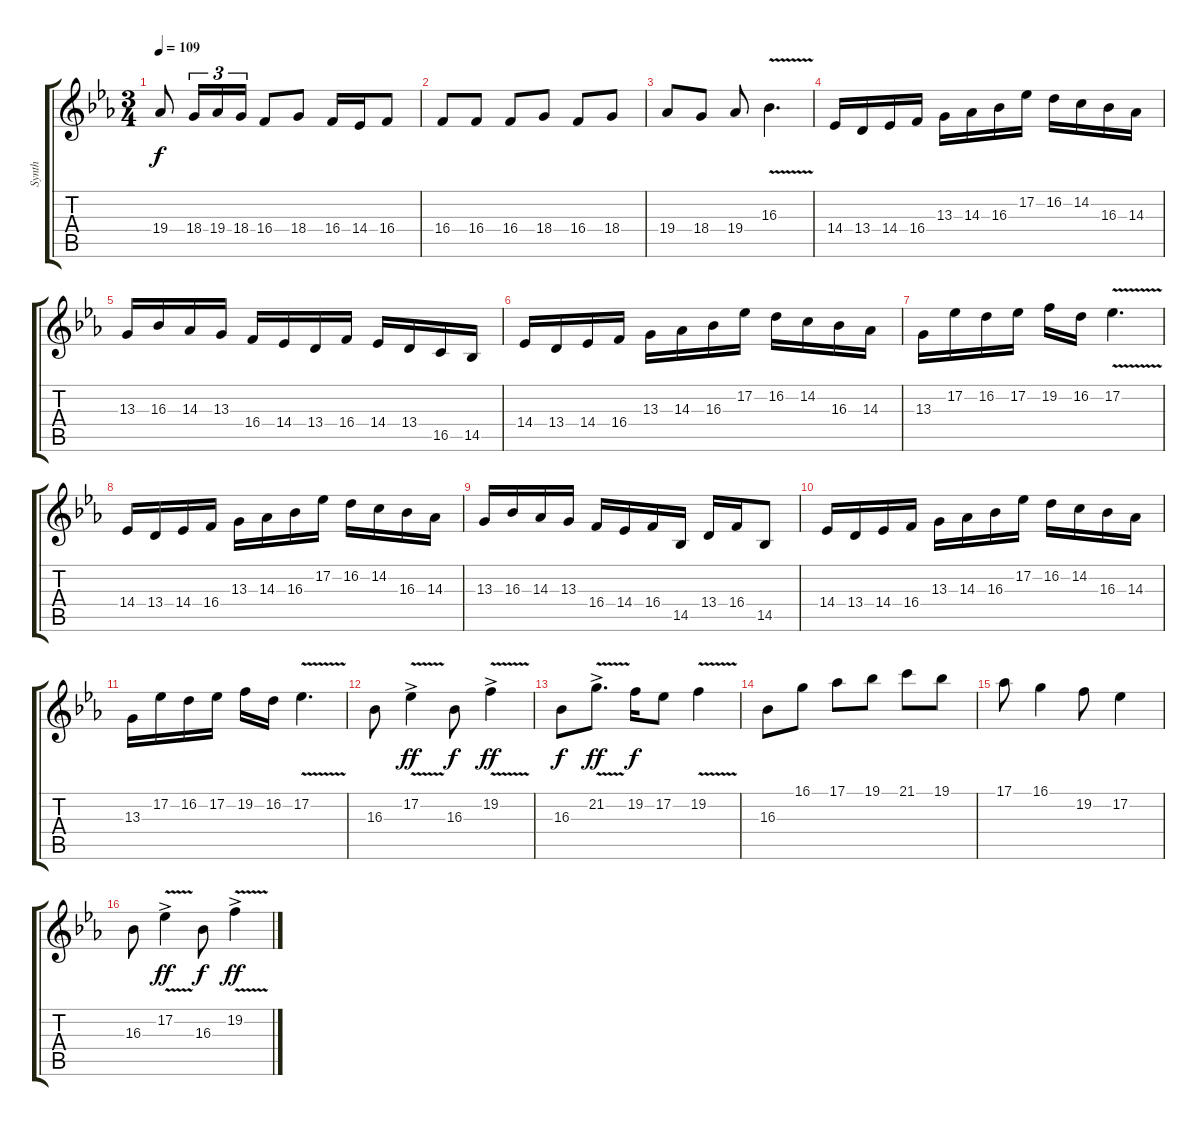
\track ("Synth" "Synth") {instrument tremolostrings}
\staff {score tabs}
\tuning (Eb4 Bb3 Gb3 Db3 Ab2 Eb2) {hide}
\ts (3 4)
\tempo 109
\clef g2
\ks eb
19.4.8{dy f} 18.4.16{tu (3 2)} 19.4.16{tu (3 2)} 18.4.16{tu (3 2)} 16.4.8 18.4.8 16.4.16 14.4.16 16.4.8 |
16.4.8 16.4.8 16.4.8 18.4.8 16.4.8 18.4.8 |
19.4.8 18.4.8 19.4.8 16.3{v}.4{d} |
14.4.16 13.4.16 14.4.16 16.4.16 13.3.16 14.3.16 16.3.16 17.2.16 16.2.16 14.2.16 16.3.16 14.3.16 |
13.3.16 16.3.16 14.3.16 13.3.16 16.4.16 14.4.16 13.4.16 16.4.16 14.4.16 13.4.16 16.5.16 14.5.16 |
14.4.16 13.4.16 14.4.16 16.4.16 13.3.16 14.3.16 16.3.16 17.2.16 16.2.16 14.2.16 16.3.16 14.3.16 |
13.3.16 17.2.16 16.2.16 17.2.16 19.2.16 16.2.16 17.2{v}.4{d} |
14.4.16 13.4.16 14.4.16 16.4.16 13.3.16 14.3.16 16.3.16 17.2.16 16.2.16 14.2.16 16.3.16 14.3.16 |
13.3.16 16.3.16 14.3.16 13.3.16 16.4.16 14.4.16 16.4.16 14.5.16 13.4.16 16.4.16 14.5.8 |
14.4.16 13.4.16 14.4.16 16.4.16 13.3.16 14.3.16 16.3.16 17.2.16 16.2.16 14.2.16 16.3.16 14.3.16 |
13.3.16 17.2.16 16.2.16 17.2.16 19.2.16 16.2.16 17.2{v}.4{d} |
16.3.8 17.2{v ac}.4{dy ff} 16.3.8{dy f} 19.2{v ac}.4{dy ff} |
16.3.8{dy f} 21.2{v ac}.8{d dy ff} 19.2.16{dy f} 17.2.8 19.2{v}.4 |
16.3.8 16.1.8 17.1.8 19.1.8 21.1.8 19.1.8 |
17.1.8 16.1.4 19.2.8 17.2.4 |
16.3.8 17.2{v ac}.4{dy ff} 16.3.8{dy f} 19.2{v ac}.4{dy ff}
